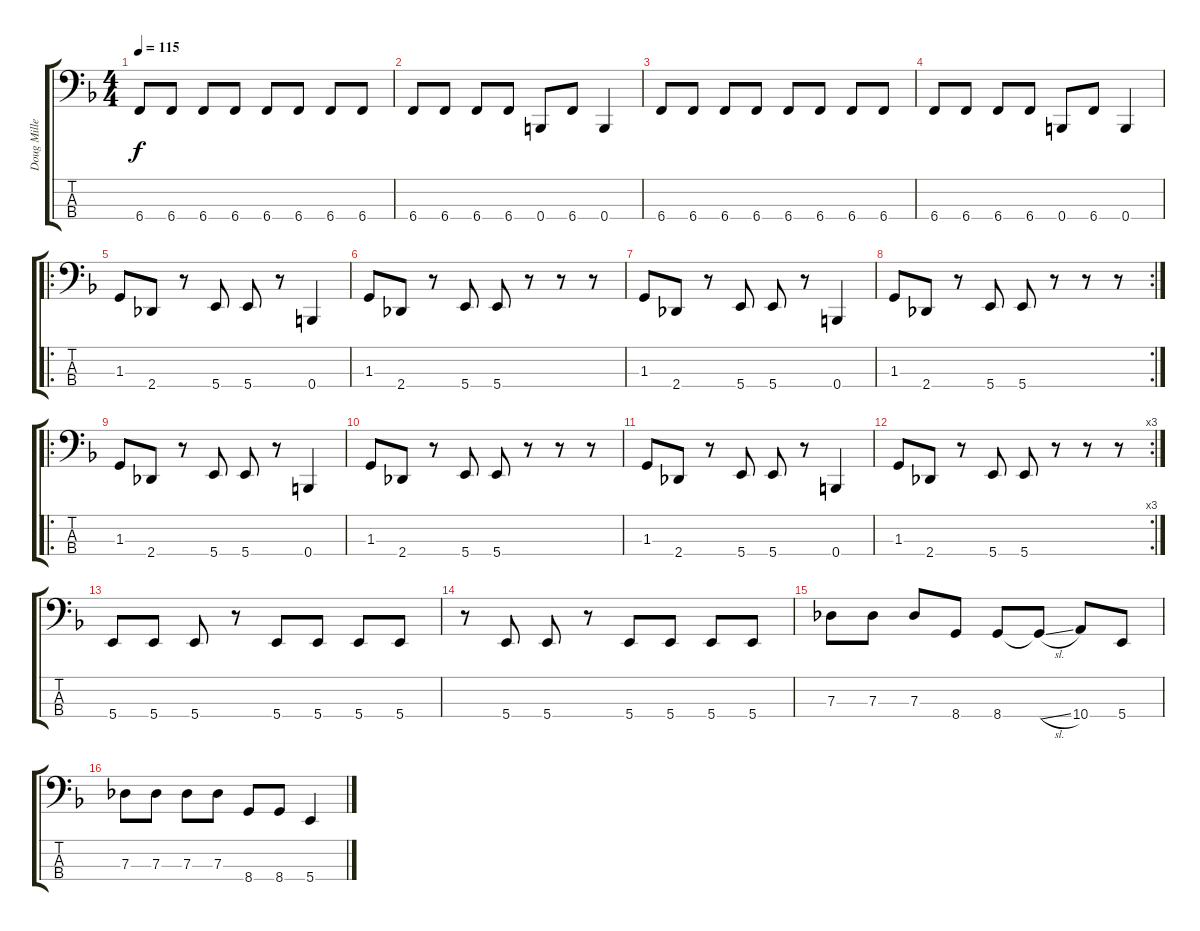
\track ("Doug Miller" "Doug Mille") {instrument electricbasspick}
\staff {score tabs}
\tuning (E2 B1 Gb1 B0) {hide}
\ts (4 4)
\tempo 115
\clef f4
\ks f
6.4.8{dy f instrument electricbasspick} 6.4.8 6.4.8 6.4.8 6.4.8 6.4.8 6.4.8 6.4.8 |
6.4.8 6.4.8 6.4.8 6.4.8 0.4.8 6.4.8 0.4.4 |
6.4.8 6.4.8 6.4.8 6.4.8 6.4.8 6.4.8 6.4.8 6.4.8 |
6.4.8 6.4.8 6.4.8 6.4.8 0.4.8 6.4.8 0.4.4 |
\ro
1.3.8 2.4.8 r.8 5.4.8 5.4.8 r.8 0.4.4 |
1.3.8 2.4.8 r.8 5.4.8 5.4.8 r.8 r.8 r.8 |
1.3.8 2.4.8 r.8 5.4.8 5.4.8 r.8 0.4.4 |
\rc 2
1.3.8 2.4.8 r.8 5.4.8 5.4.8 r.8 r.8 r.8 |
\ro
1.3.8 2.4.8 r.8 5.4.8 5.4.8 r.8 0.4.4 |
1.3.8 2.4.8 r.8 5.4.8 5.4.8 r.8 r.8 r.8 |
1.3.8 2.4.8 r.8 5.4.8 5.4.8 r.8 0.4.4 |
\rc 3
1.3.8 2.4.8 r.8 5.4.8 5.4.8 r.8 r.8 r.8 |
5.4.8 5.4.8 5.4.8 r.8 5.4.8 5.4.8 5.4.8 5.4.8 |
r.8 5.4.8 5.4.8 r.8 5.4.8 5.4.8 5.4.8 5.4.8 |
7.3.8 7.3.8 7.3.8 8.4.8 8.4.8 8.4{sl t}.8 10.4.8 5.4.8 |
7.3.8 7.3.8 7.3.8 7.3.8 8.4.8 8.4.8 5.4.4
